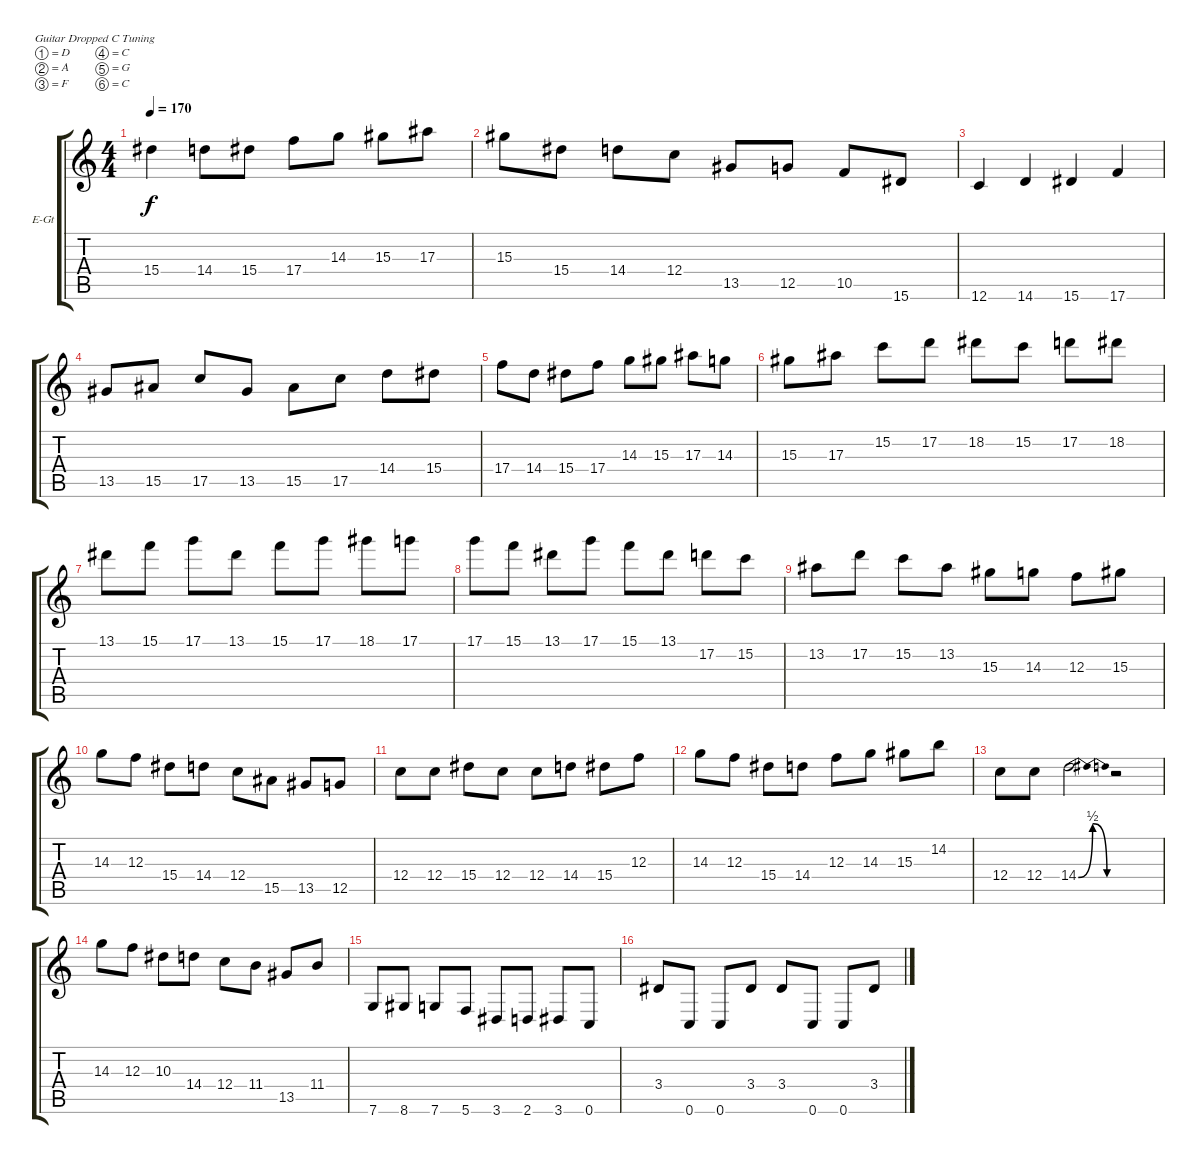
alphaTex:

\bracketExtendMode groupsimilarinstruments
\firstSystemTrackNameOrientation horizontal
\otherSystemsTrackNameOrientation horizontal
\track ("Mark" "E-Gt") {instrument distortionguitar}
\staff {score tabs}
\tuning (D4 A3 F3 C3 G2 C2)
\ts (4 4)
\tempo 170
\clef g2
\ks c
15.4.4{dy f} 14.4.8 15.4.8 17.4.8 14.3.8 15.3.8 17.3.8 |
15.3.8 15.4.8 14.4.8 12.4.8 13.5.8 12.5.8 10.5.8 15.6.8 |
12.6.4 14.6.4 15.6.4 17.6.4 |
\scale
0.333333 13.5.8 15.5.8 17.5.8 13.5.8 15.5.8 17.5.8 14.4.8 15.4.8 |
\scale
0.333333 17.4.8 14.4.8 15.4.8 17.4.8 14.3.8 15.3.8 17.3.8 14.3.8 |
\scale
0.333333 15.3.8 17.3.8 15.2.8 17.2.8 18.2.8 15.2.8 17.2.8 18.2.8 |
\scale
0.333333 13.1.8 15.1.8 17.1.8 13.1.8 15.1.8 17.1.8 18.1.8 17.1.8 |
\scale
0.333333 17.1.8 15.1.8 13.1.8 17.1.8 15.1.8 13.1.8 17.2.8 15.2.8 |
\scale
0.333333 13.2.8 17.2.8 15.2.8 13.2.8 15.3.8 14.3.8 12.3.8 15.3.8 |
\scale
0.333333 14.3.8 12.3.8 15.4.8 14.4.8 12.4.8 15.5.8 13.5.8 12.5.8 |
\scale
0.333333 12.4.8 12.4.8 15.4.8 12.4.8 12.4.8 14.4.8 15.4.8 12.3.8 |
\scale
0.333333 14.3.8 12.3.8 15.4.8 14.4.8 12.3.8 14.3.8 15.3.8 14.2.8 |
\scale
0.333333 12.4.8 12.4.8 14.4{be (bendrelease 0 0 14.399999999999999 2 28.2 2 45.6 0)}.2 r.2 |
\scale
0.333333 14.3.8 12.3.8 10.3.8 14.4.8 12.4.8 11.4.8 13.5.8 11.4.8 |
7.6.8 8.6.8 7.6.8 5.6.8 3.6.8 2.6.8 3.6.8 0.6.8 |
3.4.8 0.6.8 0.6.8 3.4.8 3.4.8 0.6.8 0.6.8 3.4.8
